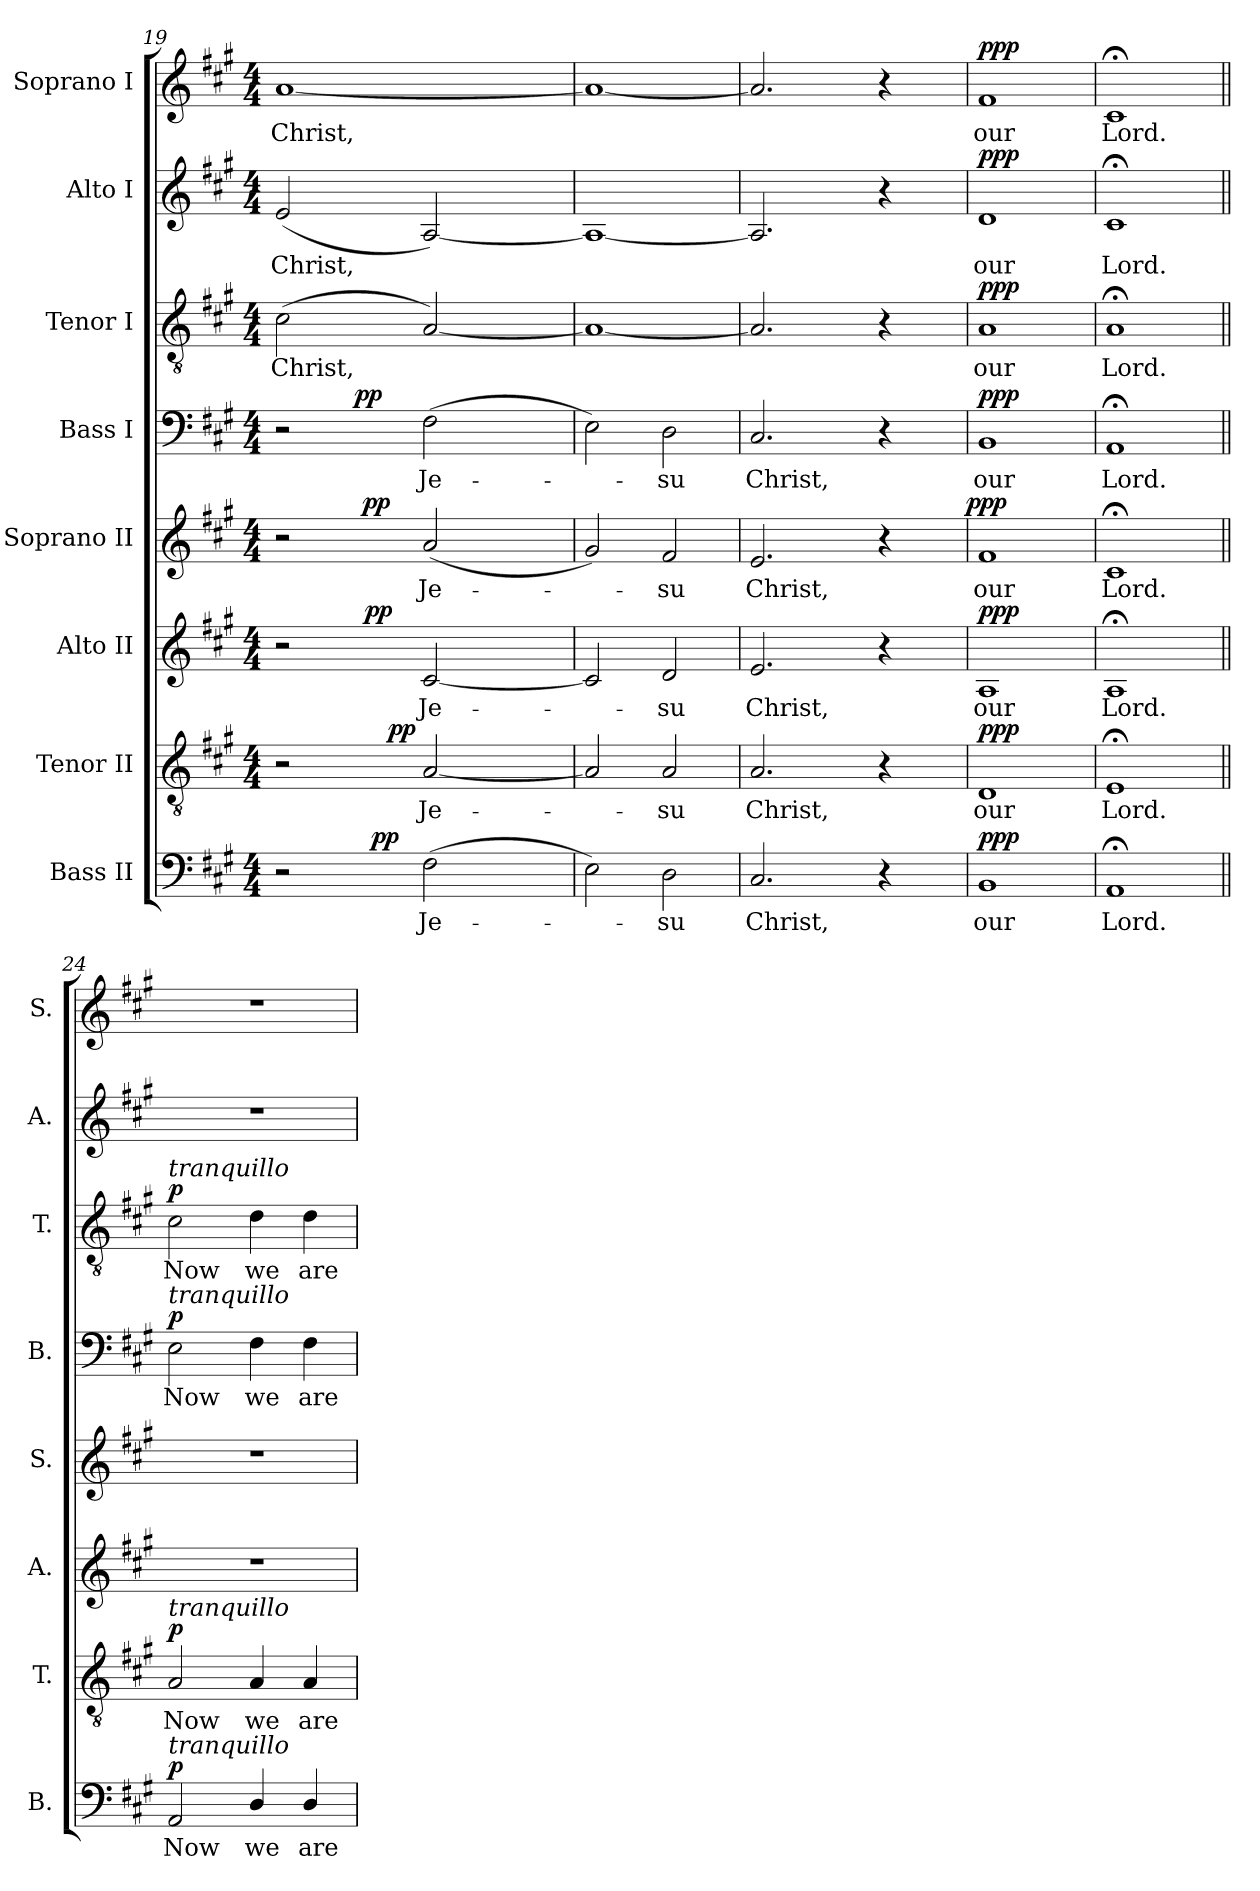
**kern	**text	**dynam	**kern	**text	**dynam	**kern	**text	**dynam	**kern	**text	**dynam	**kern	**text	**dynam	**kern	**text	**dynam	**kern	**text	**dynam	**kern	**text	**dynam
*part8	*part8	*part8	*part7	*part7	*part7	*part6	*part6	*part6	*part5	*part5	*part5	*part4	*part4	*part4	*part3	*part3	*part3	*part2	*part2	*part2	*part1	*part1	*part1
*staff8	*staff8	*staff8	*staff7	*staff7	*staff7	*staff6	*staff6	*staff6	*staff5	*staff5	*staff5	*staff4	*staff4	*staff4	*staff3	*staff3	*staff3	*staff2	*staff2	*staff2	*staff1	*staff1	*staff1
*I"Bass II	*	*	*I"Tenor II	*	*	*I"Alto II	*	*	*I"Soprano II	*	*	*I"Bass I	*	*	*I"Tenor I	*	*	*I"Alto I	*	*	*I"Soprano I	*	*
*I'B.	*	*	*I'T.	*	*	*I'A.	*	*	*I'S.	*	*	*I'B.	*	*	*I'T.	*	*	*I'A.	*	*	*I'S.	*	*
*clefF4	*	*	*clefGv2	*	*	*clefG2	*	*	*clefG2	*	*	*clefF4	*	*	*clefGv2	*	*	*clefG2	*	*	*clefG2	*	*
*	*	*	*ITrd7c12	*	*	*	*	*	*	*	*	*	*	*	*ITrd7c12	*	*	*	*	*	*	*	*
*k[f#c#g#]	*	*	*k[f#c#g#]	*	*	*k[f#c#g#]	*	*	*k[f#c#g#]	*	*	*k[f#c#g#]	*	*	*k[f#c#g#]	*	*	*k[f#c#g#]	*	*	*k[f#c#g#]	*	*
*A:	*	*	*A:	*	*	*A:	*	*	*A:	*	*	*A:	*	*	*A:	*	*	*A:	*	*	*A:	*	*
*M4/4	*	*	*M4/4	*	*	*M4/4	*	*	*M4/4	*	*	*M4/4	*	*	*M4/4	*	*	*M4/4	*	*	*M4/4	*	*
=19	=19	=19	=19	=19	=19	=19	=19	=19	=19	=19	=19	=19	=19	=19	=19	=19	=19	=19	=19	=19	=19	=19	=19
!	!	!	!	!	!	!	!	!	!	!	!	!	!	!	!	!LO:LY:b:color=#000000	!	!	!	!	!	!	!
!	!	!	!	!	!	!	!	!	!	!	!	!	!	!	!	!	!	!	!LO:LY:b:color=#000000	!	!	!	!
!	!	!	!	!	!	!	!	!	!	!	!	!	!	!	!	!	!	!	!	!	!	!LO:LY:b:color=#000000	!
*^	*	*	*^	*	*	*^	*	*	*^	*	*	*^	*	*	*	*	*	*	*	*	*	*	*
2r	4ryy	.	.	2r	4ryy	.	.	2r	4ryy	.	.	2r	4ryy	.	.	2r	4ryy	.	.	(2C#i\	Christ,	.	(2ei/	Christ,	.	[<1ai	Christ,	.
.	16ryy	.	.	.	16ryy	.	.	.	16ryy	.	.	.	16ryy	.	.	.	16ryy	.	.	.	.	.	.	.	.	.	.	.
.	64ryy	.	.	.	32ryy	.	.	.	64ryy	.	.	.	64ryy	.	.	.	128ryy	.	.	.	.	.	.	.	.	.	.	.
.	.	.	.	.	.	.	.	.	.	.	.	.	.	.	.	.	2ryy	.	pp	.	.	.	.	.	.	.	.	.
.	128ryy	.	.	.	.	.	.	.	256ryy	.	.	.	512ryy	.	.	.	.	.	.	.	.	.	.	.	.	.	.	.
.	.	.	.	.	.	.	.	.	.	.	.	.	2ryy	.	pp	.	.	.	.	.	.	.	.	.	.	.	.	.
.	.	.	.	.	.	.	.	.	2ryy	.	pp	.	.	.	.	.	.	.	.	.	.	.	.	.	.	.	.	.
.	512.ryy	.	.	.	.	.	.	.	.	.	.	.	.	.	.	.	.	.	.	.	.	.	.	.	.	.	.	.
.	2ryy	.	pp	.	.	.	.	.	.	.	.	.	.	.	.	.	.	.	.	.	.	.	.	.	.	.	.	.
.	.	.	.	.	64ryy	.	.	.	.	.	.	.	.	.	.	.	.	.	.	.	.	.	.	.	.	.	.	.
.	.	.	.	.	512.ryy	.	.	.	.	.	.	.	.	.	.	.	.	.	.	.	.	.	.	.	.	.	.	.
.	.	.	.	.	2ryy	.	pp	.	.	.	.	.	.	.	.	.	.	.	.	.	.	.	.	.	.	.	.	.
!	!	!LO:LY:b:color=#000000	!	!	!	!	!	!	!	!	!	!	!	!	!	!	!	!	!	!	!	!	!	!	!	!	!	!
!	!	!	!	!	!	!LO:LY:b:color=#000000	!	!	!	!	!	!	!	!	!	!	!	!	!	!	!	!	!	!	!	!	!	!
!	!	!	!	!	!	!	!	!	!	!LO:LY:b:color=#000000	!	!	!	!	!	!	!	!	!	!	!	!	!	!	!	!	!	!
!	!	!	!	!	!	!	!	!	!	!	!	!	!	!LO:LY:b:color=#000000	!	!	!	!	!	!	!	!	!	!	!	!	!	!
!	!	!	!	!	!	!	!	!	!	!	!	!	!	!	!	!	!	!LO:LY:b:color=#000000	!	!	!	!	!	!	!	!	!	!
(2F#i\	.	Je-	.	[<2AAi/	.	Je-	.	[<2c#i/	.	Je-	.	(2ai/	.	Je-	.	(2F#i\	.	Je-	.	[<2AAi/)	.	.	[<2Ai/)	.	.	.	.	.
.	.	.	.	.	.	.	.	.	.	.	.	.	.	.	.	.	8ryy	.	.	.	.	.	.	.	.	.	.	.
.	.	.	.	.	.	.	.	.	.	.	.	.	8ryy	.	.	.	.	.	.	.	.	.	.	.	.	.	.	.
.	.	.	.	.	.	.	.	.	8ryy	.	.	.	.	.	.	.	.	.	.	.	.	.	.	.	.	.	.	.
.	8ryy	.	.	.	.	.	.	.	.	.	.	.	.	.	.	.	.	.	.	.	.	.	.	.	.	.	.	.
.	.	.	.	.	8ryy	.	.	.	.	.	.	.	.	.	.	.	.	.	.	.	.	.	.	.	.	.	.	.
.	.	.	.	.	.	.	.	.	.	.	.	.	.	.	.	.	32..ryy	.	.	.	.	.	.	.	.	.	.	.
.	.	.	.	.	.	.	.	.	.	.	.	.	32ryy	.	.	.	.	.	.	.	.	.	.	.	.	.	.	.
.	.	.	.	.	.	.	.	.	32ryy	.	.	.	.	.	.	.	.	.	.	.	.	.	.	.	.	.	.	.
.	32ryy	.	.	.	.	.	.	.	.	.	.	.	.	.	.	.	.	.	.	.	.	.	.	.	.	.	.	.
.	.	.	.	.	.	.	.	.	.	.	.	.	128..ryy	.	.	.	.	.	.	.	.	.	.	.	.	.	.	.
.	.	.	.	.	128ryy	.	.	.	.	.	.	.	.	.	.	.	.	.	.	.	.	.	.	.	.	.	.	.
.	.	.	.	.	.	.	.	.	128.ryy	.	.	.	.	.	.	.	.	.	.	.	.	.	.	.	.	.	.	.
.	256ryy	.	.	.	256ryy	.	.	.	.	.	.	.	.	.	.	.	.	.	.	.	.	.	.	.	.	.	.	.
.	1024ryy	.	.	.	1024ryy	.	.	.	.	.	.	.	.	.	.	.	.	.	.	.	.	.	.	.	.	.	.	.
*v	*v	*	*	*	*	*	*	*v	*v	*	*	*v	*v	*	*	*v	*v	*	*	*	*	*	*	*	*	*	*	*
*	*	*	*v	*v	*	*	*	*	*	*	*	*	*	*	*	*	*	*	*	*	*	*	*	*
=20	=20	=20	=20	=20	=20	=20	=20	=20	=20	=20	=20	=20	=20	=20	=20	=20	=20	=20	=20	=20	=20	=20	=20
2Ei\)	.	.	2AAi/]	.	.	2c#i/]	.	.	2g#i/)	.	.	2Ei\)	.	.	1AAi_<	.	.	1Ai_<	.	.	1ai_<	.	.
!	!LO:LY:b:color=#000000	!	!	!	!	!	!	!	!	!	!	!	!	!	!	!	!	!	!	!	!	!	!
!	!	!	!	!LO:LY:b:color=#000000	!	!	!	!	!	!	!	!	!	!	!	!	!	!	!	!	!	!	!
!	!	!	!	!	!	!	!LO:LY:b:color=#000000	!	!	!	!	!	!	!	!	!	!	!	!	!	!	!	!
!	!	!	!	!	!	!	!	!	!	!LO:LY:b:color=#000000	!	!	!	!	!	!	!	!	!	!	!	!	!
!	!	!	!	!	!	!	!	!	!	!	!	!	!LO:LY:b:color=#000000	!	!	!	!	!	!	!	!	!	!
2Di\	-su	.	2AAi/	-su	.	2di/	-su	.	2f#i/	-su	.	2Di\	-su	.	.	.	.	.	.	.	.	.	.
=21	=21	=21	=21	=21	=21	=21	=21	=21	=21	=21	=21	=21	=21	=21	=21	=21	=21	=21	=21	=21	=21	=21	=21
!	!LO:LY:b:color=#000000	!	!	!	!	!	!	!	!	!	!	!	!	!	!	!	!	!	!	!	!	!	!
!	!	!	!	!LO:LY:b:color=#000000	!	!	!	!	!	!	!	!	!	!	!	!	!	!	!	!	!	!	!
!	!	!	!	!	!	!	!LO:LY:b:color=#000000	!	!	!	!	!	!	!	!	!	!	!	!	!	!	!	!
!	!	!	!	!	!	!	!	!	!	!LO:LY:b:color=#000000	!	!	!	!	!	!	!	!	!	!	!	!	!
!	!	!	!	!	!	!	!	!	!	!	!	!	!LO:LY:b:color=#000000	!	!	!	!	!	!	!	!	!	!
*	*	*	*	*	*	*	*	*	*^	*	*	*	*	*	*	*	*	*	*	*	*	*	*
2.C#i/	Christ,	.	2.AAi/	Christ,	.	2.ei/	Christ,	.	2.ei/	2ryy	Christ,	.	2.C#i/	Christ,	.	2.AAi/]	.	.	2.Ai/]	.	.	2.ai/]	.	.
.	.	.	.	.	.	.	.	.	.	4ryy	.	.	.	.	.	.	.	.	.	.	.	.	.	.
4r	.	.	4r	.	.	4r	.	.	4r	8ryy	.	.	4r	.	.	4r	.	.	4r	.	.	4r	.	.
.	.	.	.	.	.	.	.	.	.	16ryy	.	.	.	.	.	.	.	.	.	.	.	.	.	.
.	.	.	.	.	.	.	.	.	.	32ryy	.	.	.	.	.	.	.	.	.	.	.	.	.	.
.	.	.	.	.	.	.	.	.	.	64ryy	.	.	.	.	.	.	.	.	.	.	.	.	.	.
.	.	.	.	.	.	.	.	.	.	128...ryy	.	.	.	.	.	.	.	.	.	.	.	.	.	.
.	.	.	.	.	.	.	.	.	.	1024ryy	.	ppp	.	.	.	.	.	.	.	.	.	.	.	.
*	*	*	*	*	*	*	*	*	*v	*v	*	*	*	*	*	*	*	*	*	*	*	*	*	*
=22	=22	=22	=22	=22	=22	=22	=22	=22	=22	=22	=22	=22	=22	=22	=22	=22	=22	=22	=22	=22	=22	=22	=22
*	*	*	*	*	*	*	*	*	*^	*	*	*	*	*	*	*	*	*	*	*	*	*	*
!	!LO:LY:b:color=#000000	!	!	!	!	!	!	!	!	!	!	!	!	!	!	!	!	!	!	!	!	!	!	!
*	*	*	*	*	*	*	*	*	*v	*v	*	*	*	*	*	*	*	*	*	*	*	*	*	*
*	*	*	*	*	*	*	*	*	*^	*	*	*	*	*	*	*	*	*	*	*	*	*	*
!	!	!	!	!LO:LY:b:color=#000000	!	!	!	!	!	!	!	!	!	!	!	!	!	!	!	!	!	!	!	!
*	*	*	*	*	*	*	*	*	*v	*v	*	*	*	*	*	*	*	*	*	*	*	*	*	*
*	*	*	*	*	*	*	*	*	*^	*	*	*	*	*	*	*	*	*	*	*	*	*	*
!	!	!	!	!	!	!	!LO:LY:b:color=#000000	!	!	!	!	!	!	!	!	!	!	!	!	!	!	!	!	!
*	*	*	*	*	*	*	*	*	*v	*v	*	*	*	*	*	*	*	*	*	*	*	*	*	*
*	*	*	*	*	*	*	*	*	*^	*	*	*	*	*	*	*	*	*	*	*	*	*	*
!	!	!	!	!	!	!	!	!	!	!	!LO:LY:b:color=#000000	!	!	!	!	!	!	!	!	!	!	!	!	!
*	*	*	*	*	*	*	*	*	*v	*v	*	*	*	*	*	*	*	*	*	*	*	*	*	*
*	*	*	*	*	*	*	*	*	*^	*	*	*	*	*	*	*	*	*	*	*	*	*	*
!	!	!	!	!	!	!	!	!	!	!	!	!	!	!LO:LY:b:color=#000000	!	!	!	!	!	!	!	!	!	!
*	*	*	*	*	*	*	*	*	*v	*v	*	*	*	*	*	*	*	*	*	*	*	*	*	*
*	*	*	*	*	*	*	*	*	*^	*	*	*	*	*	*	*	*	*	*	*	*	*	*
!	!	!	!	!	!	!	!	!	!	!	!	!	!	!	!	!	!LO:LY:b:color=#000000	!	!	!	!	!	!	!
*	*	*	*	*	*	*	*	*	*v	*v	*	*	*	*	*	*	*	*	*	*	*	*	*	*
*	*	*	*	*	*	*	*	*	*^	*	*	*	*	*	*	*	*	*	*	*	*	*	*
!	!	!	!	!	!	!	!	!	!	!	!	!	!	!	!	!	!	!	!	!LO:LY:b:color=#000000	!	!	!	!
*	*	*	*	*	*	*	*	*	*v	*v	*	*	*	*	*	*	*	*	*	*	*	*	*	*
*	*	*	*	*	*	*	*	*	*^	*	*	*	*	*	*	*	*	*	*	*	*	*	*
!	!	!	!	!	!	!	!	!	!	!	!	!	!	!	!	!	!	!	!	!	!	!	!LO:LY:b:color=#000000	!
*	*	*	*	*	*	*	*	*	*v	*v	*	*	*	*	*	*	*	*	*	*	*	*	*	*
1BBi	our	ppp	1DDi	our	ppp	1Ai	our	ppp	1f#i	our	.	1BBi	our	ppp	1AAi	our	ppp	1di	our	ppp	1f#i	our	ppp
=23	=23	=23	=23	=23	=23	=23	=23	=23	=23	=23	=23	=23	=23	=23	=23	=23	=23	=23	=23	=23	=23	=23	=23
!	!LO:LY:b:color=#000000	!	!	!	!	!	!	!	!	!	!	!	!	!	!	!	!	!	!	!	!	!	!
!	!	!	!	!LO:LY:b:color=#000000	!	!	!	!	!	!	!	!	!	!	!	!	!	!	!	!	!	!	!
!	!	!	!	!	!	!	!LO:LY:b:color=#000000	!	!	!	!	!	!	!	!	!	!	!	!	!	!	!	!
!	!	!	!	!	!	!	!	!	!	!LO:LY:b:color=#000000	!	!	!	!	!	!	!	!	!	!	!	!	!
!	!	!	!	!	!	!	!	!	!	!	!	!	!LO:LY:b:color=#000000	!	!	!	!	!	!	!	!	!	!
!	!	!	!	!	!	!	!	!	!	!	!	!	!	!	!	!LO:LY:b:color=#000000	!	!	!	!	!	!	!
!	!	!	!	!	!	!	!	!	!	!	!	!	!	!	!	!	!	!	!LO:LY:b:color=#000000	!	!	!	!
!	!	!	!	!	!	!	!	!	!	!	!	!	!	!	!	!	!	!	!	!	!	!LO:LY:b:color=#000000	!
1AA;i	Lord.	.	1EE;i	Lord.	.	1A;i	Lord.	.	1c#;i	Lord.	.	1AA;i	Lord.	.	1AA;i	Lord.	.	1c#;i	Lord.	.	1c#;i	Lord.	.
!!LO:PB:g=z
=24||	=24||	=24||	=24||	=24||	=24||	=24||	=24||	=24||	=24||	=24||	=24||	=24||	=24||	=24||	=24||	=24||	=24||	=24||	=24||	=24||	=24||	=24||	=24||
!	!LO:LY:b:color=#000000	!	!	!	!	!	!	!	!	!	!	!	!	!	!	!	!	!	!	!	!	!	!
!	!	!	!	!LO:LY:b:color=#000000	!	!	!	!	!	!	!	!	!	!	!	!	!	!	!	!	!	!	!
!	!	!	!	!	!	!	!	!	!	!	!	!	!LO:LY:b:color=#000000	!	!	!	!	!	!	!	!	!	!
!	!	!	!	!	!	!	!	!	!	!	!	!	!	!	!LO:TX:a:i:t=tranquillo	!	!	!	!	!	!	!	!
!	!	!	!	!	!	!	!	!	!	!	!	!LO:TX:a:i:t=tranquillo	!	!	!	!	!	!	!	!	!	!	!
!	!	!	!LO:TX:a:i:t=tranquillo	!	!	!	!	!	!	!	!	!	!	!	!	!	!	!	!	!	!	!	!
!LO:TX:a:i:t=tranquillo	!	!	!	!	!	!	!	!	!	!	!	!	!	!	!	!	!	!	!	!	!	!	!
!	!	!	!	!	!	!	!	!	!	!	!	!	!	!	!	!LO:LY:b:color=#000000	!	!	!	!	!	!	!
2AAi/	Now	p	2AAi/	Now	p	1r	.	.	1r	.	.	2Ei\	Now	p	2C#i\	Now	p	1r	.	.	1r	.	.
!	!LO:LY:b:color=#000000	!	!	!	!	!	!	!	!	!	!	!	!	!	!	!	!	!	!	!	!	!	!
!	!	!	!	!LO:LY:b:color=#000000	!	!	!	!	!	!	!	!	!	!	!	!	!	!	!	!	!	!	!
!	!	!	!	!	!	!	!	!	!	!	!	!	!LO:LY:b:color=#000000	!	!	!	!	!	!	!	!	!	!
!	!	!	!	!	!	!	!	!	!	!	!	!	!	!	!	!LO:LY:b:color=#000000	!	!	!	!	!	!	!
4Di/	we	.	4AAi/	we	.	.	.	.	.	.	.	4F#i\	we	.	4Di\	we	.	.	.	.	.	.	.
!	!LO:LY:b:color=#000000	!	!	!	!	!	!	!	!	!	!	!	!	!	!	!	!	!	!	!	!	!	!
!	!	!	!	!LO:LY:b:color=#000000	!	!	!	!	!	!	!	!	!	!	!	!	!	!	!	!	!	!	!
!	!	!	!	!	!	!	!	!	!	!	!	!	!LO:LY:b:color=#000000	!	!	!	!	!	!	!	!	!	!
!	!	!	!	!	!	!	!	!	!	!	!	!	!	!	!	!LO:LY:b:color=#000000	!	!	!	!	!	!	!
4Di/	are	.	4AAi/	are	.	.	.	.	.	.	.	4F#i\	are	.	4Di\	are	.	.	.	.	.	.	.
=	=	=	=	=	=	=	=	=	=	=	=	=	=	=	=	=	=	=	=	=	=	=	=
*-	*-	*-	*-	*-	*-	*-	*-	*-	*-	*-	*-	*-	*-	*-	*-	*-	*-	*-	*-	*-	*-	*-	*-
